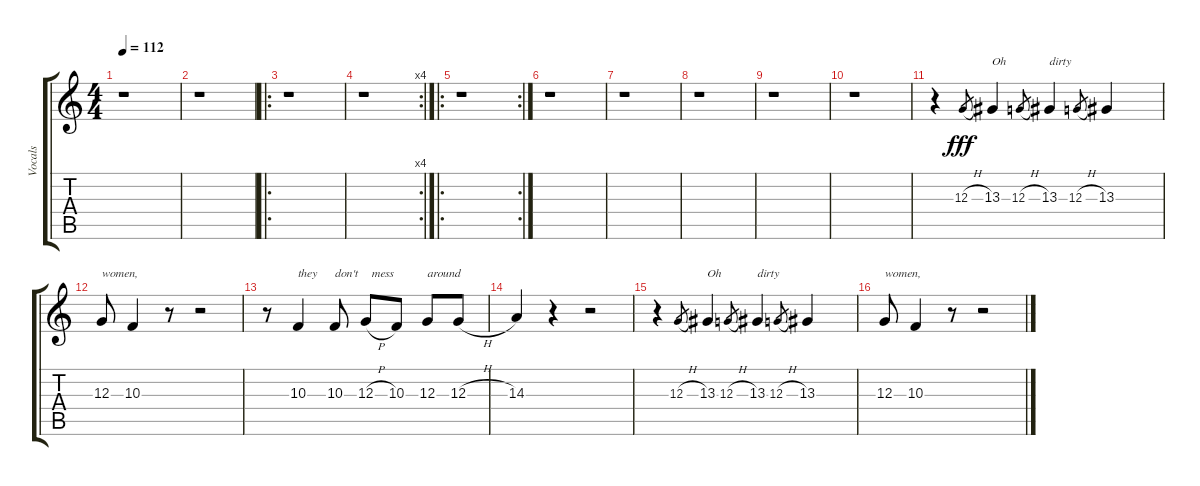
\track ("Vocals" "Vocals") {instrument tenorsax}
\staff {score tabs}
\tuning (E4 B3 G3 D3 A2 E2) {hide}
\ts (4 4)
\tempo 112
\clef g2
\ks c
r.1{dy fff} |
r.1 |
\ro
r.1 |
\rc 4
r.1 |
\ro
\rc 2
r.1 |
r.1 |
r.1 |
r.1 |
r.1 |
r.1 |
r.4 12.3{h}.8{gr} 13.3.4{txt "Oh"} 12.3{h}.8{gr} 13.3.4{txt "dirty"} 12.3{h}.8{gr} 13.3.4 |
12.3.8{txt "women,"} 10.3.4 r.8 r.2 |
r.8 10.3.4{txt "they"} 10.3.8{txt "don't"} 12.3{h}.8{txt "  mess"} 10.3.8 12.3.8{txt "around"} 12.3{h}.8 |
14.3.4 r.4 r.2 |
r.4 12.3{h}.8{gr} 13.3.4{txt "Oh"} 12.3{h}.8{gr} 13.3.4{txt "dirty"} 12.3{h}.8{gr} 13.3.4 |
12.3.8{txt "women,"} 10.3.4 r.8 r.2
